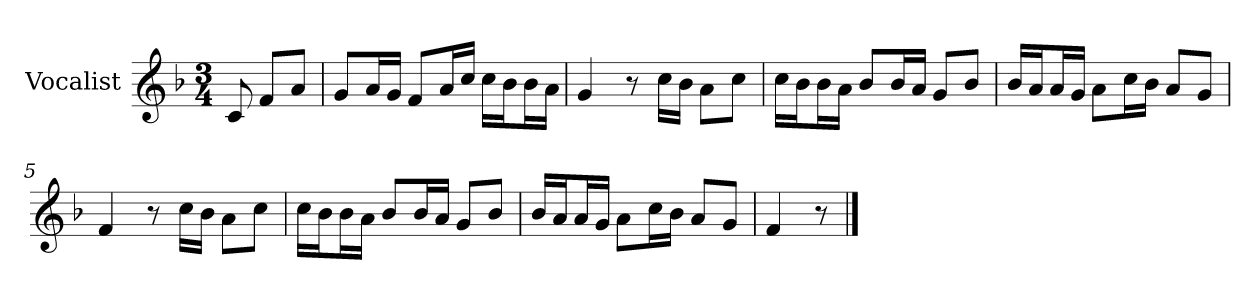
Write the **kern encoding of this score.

**kern
*part1
*staff1
*I"Vocalist
*k[b-]
*F:
*M3/4
=
8c
8fL
8aJ
=1
8gL
16aL
16gJJ
8fL
16aL
16ccJJ
16ccLL
16b-J
16b-L
16aJJ
=2
4g
8r
16ccLL
16b-JJ
8aL
8ccJ
=3
16ccLL
16b-J
16b-L
16aJJ
8b-L
16b-L
16aJJ
8gL
8b-J
=4
16b-LL
16aJ
16aL
16gJJ
8aL
16ccL
16b-JJ
8aL
8gJ
=5
4f
8r
16ccLL
16b-JJ
8aL
8ccJ
=6
16ccLL
16b-J
16b-L
16aJJ
8b-L
16b-L
16aJJ
8gL
8b-J
=7
16b-LL
16aJ
16aL
16gJJ
8aL
16ccL
16b-JJ
8aL
8gJ
=8
4f
8r
==
*-
